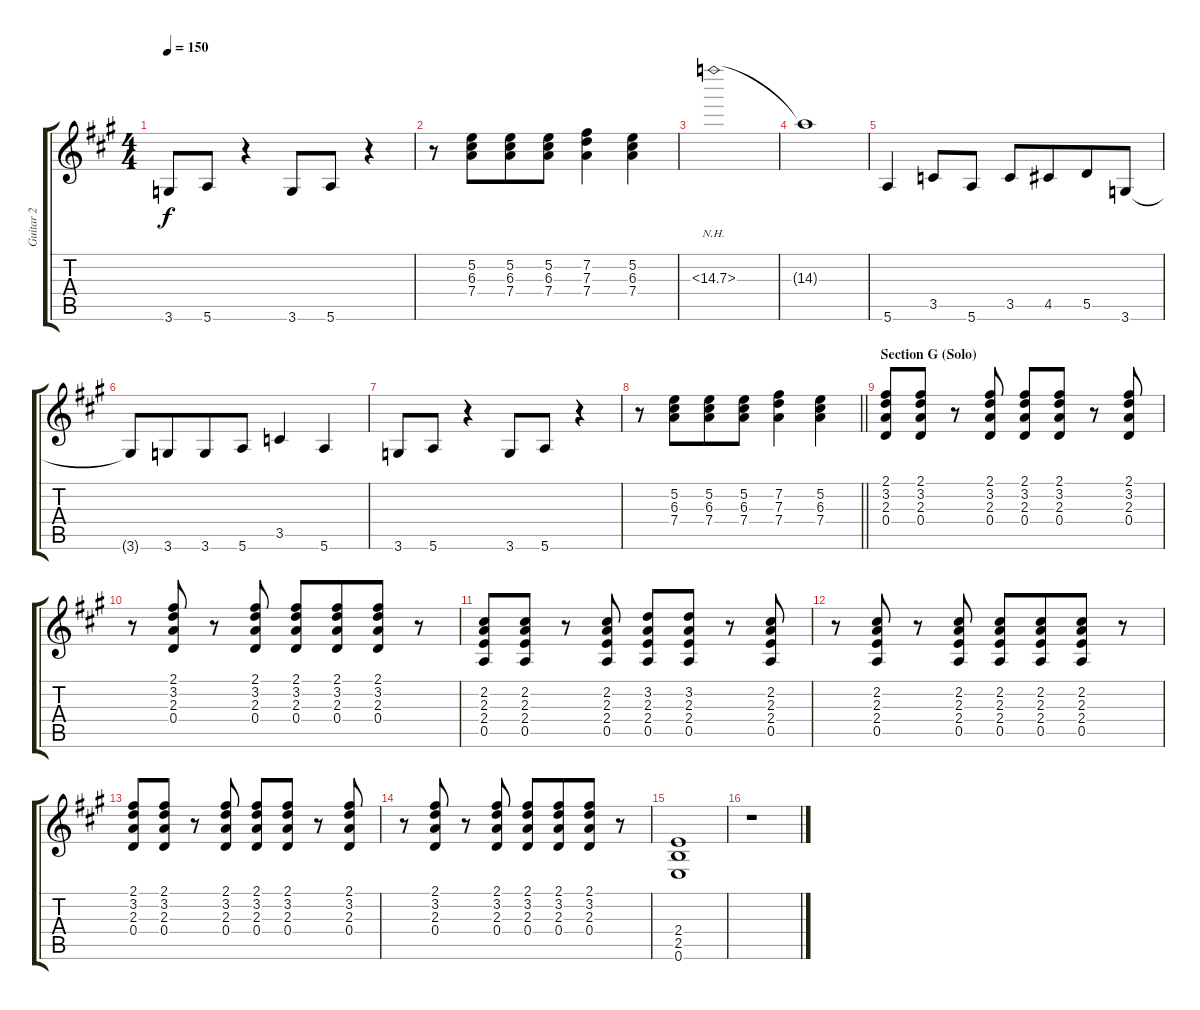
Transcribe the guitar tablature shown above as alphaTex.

\track ("Guitar 2" "Guitar 2") {instrument overdrivenguitar}
\staff {score tabs}
\tuning (E4 B3 G3 D3 A2 E2) {hide}
\ts (4 4)
\tempo 150
\clef g2
\ks a
3.6.8{dy f} 5.6.8 r.4 3.6.8 5.6.8 r.4 |
r.8 (5.2 6.3 7.4).8{beam merge} (5.2 6.3 7.4).8 (5.2 6.3 7.4).8 (7.2 7.3 7.4).4 (5.2 6.3 7.4).4 |
14.3{nh}.1 |
14.3{t}.1 |
5.6.4 3.5.8 5.6.8 3.5.8 4.5.8{beam merge} 5.5.8 3.6.8 |
3.6{t}.8 3.6.8{beam merge} 3.6.8 5.6.8 3.5.4 5.6.4 |
3.6.8 5.6.8 r.4 3.6.8 5.6.8 r.4 |
\barLineRight lightlight
r.8 (5.2 6.3 7.4).8{beam merge} (5.2 6.3 7.4).8 (5.2 6.3 7.4).8 (7.2 7.3 7.4).4 (5.2 6.3 7.4).4 |
\section ("" "Section G (Solo)")
(2.1 3.2 2.3 0.4).8{beam Up} (2.1 3.2 2.3 0.4).8{beam Up} r.8 (2.1 3.2 2.3 0.4).8{beam Up} (2.1 3.2 2.3 0.4).8{beam Up} (2.1 3.2 2.3 0.4).8{beam Up} r.8 (2.1 3.2 2.3 0.4).8{beam Up} |
r.8 (2.1 3.2 2.3 0.4).8{beam Up} r.8 (2.1 3.2 2.3 0.4).8{beam Up} (2.1 3.2 2.3 0.4).8{beam Up} (2.1 3.2 2.3 0.4).8{beam Up beam merge} (2.1 3.2 2.3 0.4).8{beam Up} r.8 |
(2.2 2.3 2.4 0.5).8 (2.2 2.3 2.4 0.5).8 r.8 (2.2 2.3 2.4 0.5).8 (3.2 2.3 2.4 0.5).8 (3.2 2.3 2.4 0.5).8 r.8 (2.2 2.3 2.4 0.5).8 |
r.8 (2.2 2.3 2.4 0.5).8 r.8 (2.2 2.3 2.4 0.5).8 (2.2 2.3 2.4 0.5).8 (2.2 2.3 2.4 0.5).8{beam merge} (2.2 2.3 2.4 0.5).8 r.8 |
(2.1 3.2 2.3 0.4).8{beam Up} (2.1 3.2 2.3 0.4).8{beam Up} r.8 (2.1 3.2 2.3 0.4).8{beam Up} (2.1 3.2 2.3 0.4).8{beam Up} (2.1 3.2 2.3 0.4).8{beam Up} r.8 (2.1 3.2 2.3 0.4).8{beam Up} |
r.8 (2.1 3.2 2.3 0.4).8{beam Up} r.8 (2.1 3.2 2.3 0.4).8{beam Up} (2.1 3.2 2.3 0.4).8{beam Up} (2.1 3.2 2.3 0.4).8{beam Up beam merge} (2.1 3.2 2.3 0.4).8{beam Up} r.8 |
(2.4 2.5 0.6).1 |
r.1
